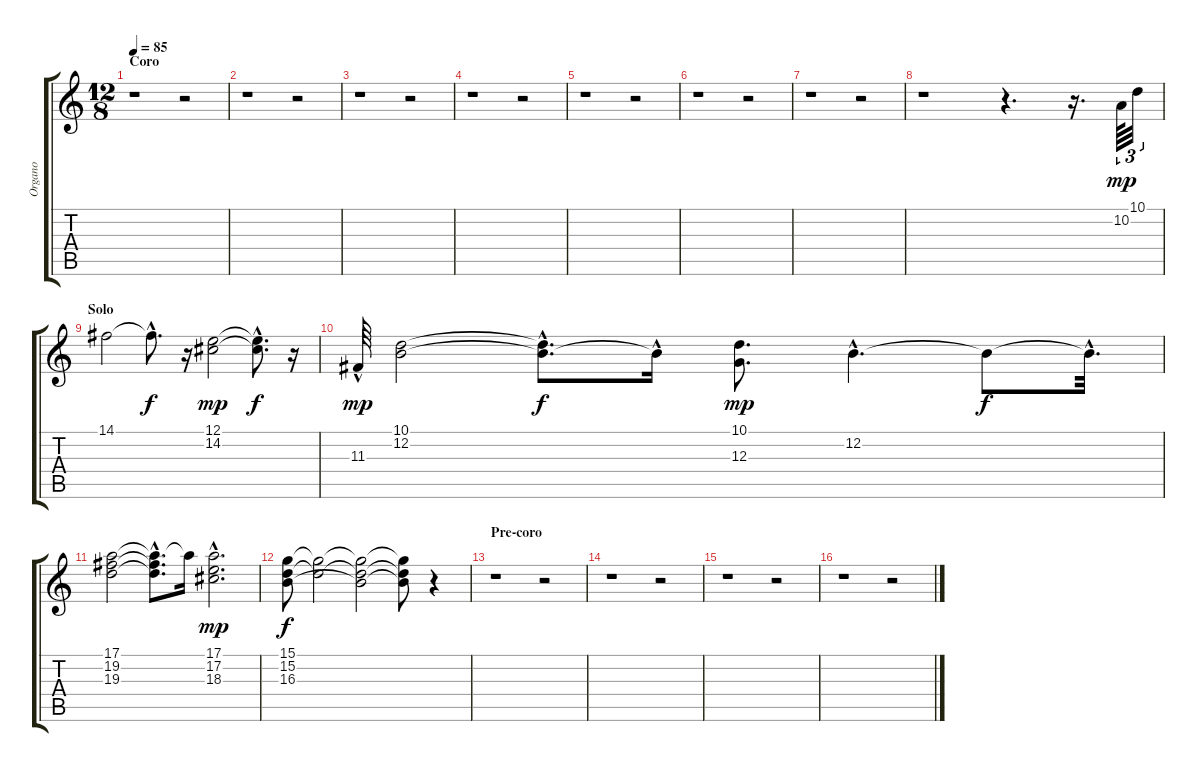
\track ("Organo" "Organo") {instrument rockorgan}
\staff {score tabs}
\tuning (E4 B3 G3 D3 A2 E2) {hide}
\ts (12 8)
\section ("" "Coro")
\tempo 85
\clef g2
\ks c
r.1{dy mp} r.2 |
r.1 r.2 |
r.1 r.2 |
r.1 r.2 |
r.1 r.2 |
r.1 r.2 |
r.1 r.2 |
r.1 r.4{d} r.16{d} 10.2.64{tu (3 2)} 10.1.32{tu (3 2)} |
\section ("" "Solo")
14.1.2 14.1{hac t}.8{d dy f} r.16 (12.1 14.2).2{dy mp} (12.1{hac t} 14.2{hac t}).8{d dy f} r.16 |
11.3{hac}.64{dy mp} (10.1 12.2).2 (10.1{hac t} 12.2{hac t}).8{d dy f} 12.2{hac t}.16 (10.1 12.3).8{d dy mp} 12.2{hac}.4{d} 12.2{t}.8{dy f} 12.2{hac t}.32{d} |
(17.1 19.2 19.3).2 (17.1{hac t} 19.2{t} 19.3{t}).8{d} 17.1{t}.16 (17.1 17.2{hac} 18.3).2{d dy mp} |
(15.1 15.2 16.3).8{dy f} (15.1{t} 15.2{t}).2 (15.1{t} 15.2{t} 16.3{t}).2 (15.1{t} 15.2{t} 16.3{t}).8 r.4 |
\section ("" "Pre-coro")
r.1 r.2 |
r.1 r.2 |
r.1 r.2 |
r.1 r.2
